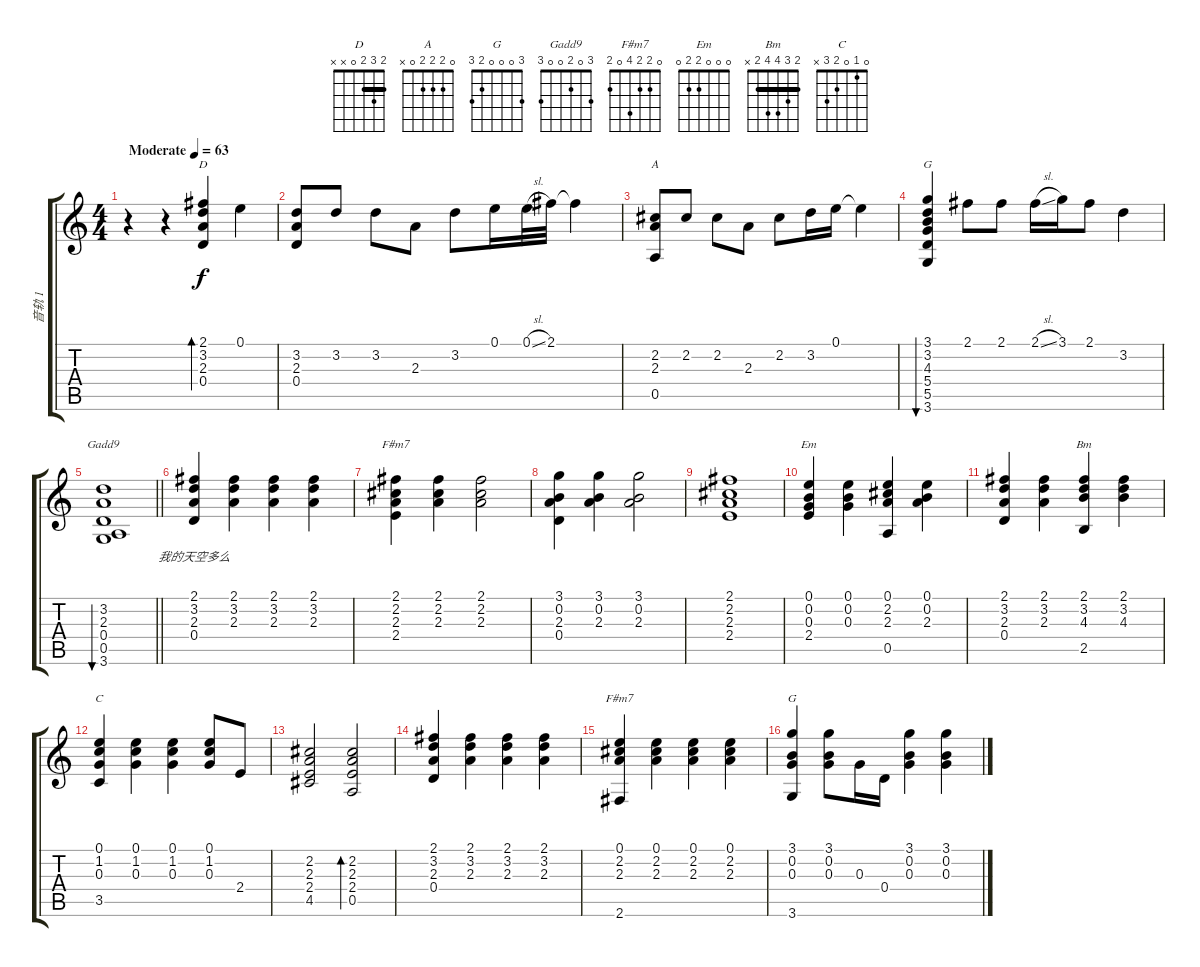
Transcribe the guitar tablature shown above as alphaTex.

\track ("音轨 1" "音轨 1") {instrument acousticguitarsteel}
\staff {score tabs}
\tuning (E4 B3 G3 D3 A2 E2) {hide}
\chord ("D" 2 3 2 0 x x) {barre 2}
\chord ("A" 0 2 2 2 0 x)
\chord ("G" 3 3 4 5 5 3) {barre 3}
\chord ("Gadd9" 3 0 2 0 0 3)
\chord ("F#m7" 2 2 2 2 4 2) {barre 2}
\chord ("Em" 0 0 0 2 2 0)
\chord ("Bm" 2 3 4 4 2 x) {barre 2}
\chord ("C" 0 1 0 2 3 x)
\chord ("F#m7" 0 2 2 4 0 2)
\chord ("G" 3 0 0 0 2 3)
\ts (4 4)
\tempo (63 "Moderate")
\clef g2
\ks c
r.4{txt "" dy f instrument acousticguitarsteel} r.4 (2.1 3.2 2.3 0.4).4{bd 120 ch "D" lyrics (0 "") lyrics (1 "") lyrics (2 "") lyrics (3 "") lyrics (4 "")} 0.1.4{lyrics (0 "") lyrics (1 "") lyrics (2 "") lyrics (3 "") lyrics (4 "")} |
(3.2 2.3 0.4).8{lyrics (0 "") lyrics (1 "") lyrics (2 "") lyrics (3 "") lyrics (4 "")} 3.2.8{lyrics (0 "") lyrics (1 "") lyrics (2 "") lyrics (3 "") lyrics (4 "")} 3.2.8{lyrics (0 "") lyrics (1 "") lyrics (2 "") lyrics (3 "") lyrics (4 "")} 2.3.8{lyrics (0 "") lyrics (1 "") lyrics (2 "") lyrics (3 "") lyrics (4 "")} 3.2.8{lyrics (0 "") lyrics (1 "") lyrics (2 "") lyrics (3 "") lyrics (4 "")} 0.1.16{lyrics (0 "") lyrics (1 "") lyrics (2 "") lyrics (3 "") lyrics (4 "")} 0.1{sl}.32{lyrics (0 "") lyrics (1 "") lyrics (2 "") lyrics (3 "") lyrics (4 "")} 2.1.32{lyrics (0 "") lyrics (1 "") lyrics (2 "") lyrics (3 "") lyrics (4 "")} 2.1{t}.4{lyrics (0 "") lyrics (1 "") lyrics (2 "") lyrics (3 "") lyrics (4 "")} |
(2.2 2.3 0.5).8{ch "A" lyrics (0 "") lyrics (1 "") lyrics (2 "") lyrics (3 "") lyrics (4 "")} 2.2.8{lyrics (0 "") lyrics (1 "") lyrics (2 "") lyrics (3 "") lyrics (4 "")} 2.2.8{lyrics (0 "") lyrics (1 "") lyrics (2 "") lyrics (3 "") lyrics (4 "")} 2.3.8{lyrics (0 "") lyrics (1 "") lyrics (2 "") lyrics (3 "") lyrics (4 "")} 2.2.8{lyrics (0 "") lyrics (1 "") lyrics (2 "") lyrics (3 "") lyrics (4 "")} 3.2.16{lyrics (0 "") lyrics (1 "") lyrics (2 "") lyrics (3 "") lyrics (4 "")} 0.1.16{lyrics (0 "") lyrics (1 "") lyrics (2 "") lyrics (3 "") lyrics (4 "")} 0.1{t}.4{lyrics (0 "") lyrics (1 "") lyrics (2 "") lyrics (3 "") lyrics (4 "")} |
(3.1 3.2 4.3 5.4 5.5 3.6).4{bu 120 ch "G" lyrics (0 "") lyrics (1 "") lyrics (2 "") lyrics (3 "") lyrics (4 "")} 2.1.8{lyrics (0 "") lyrics (1 "") lyrics (2 "") lyrics (3 "") lyrics (4 "")} 2.1.8{lyrics (0 "") lyrics (1 "") lyrics (2 "") lyrics (3 "") lyrics (4 "")} 2.1{sl}.16{lyrics (0 "") lyrics (1 "") lyrics (2 "") lyrics (3 "") lyrics (4 "")} 3.1.16{lyrics (0 "") lyrics (1 "") lyrics (2 "") lyrics (3 "") lyrics (4 "")} 2.1.8{lyrics (0 "") lyrics (1 "") lyrics (2 "") lyrics (3 "") lyrics (4 "")} 3.2.4{lyrics (0 "") lyrics (1 "") lyrics (2 "") lyrics (3 "") lyrics (4 "")} |
\barLineRight lightlight
(3.2 2.3 0.4 0.5 3.6).1{bu 240 ch "Gadd9" lyrics (0 "") lyrics (1 "") lyrics (2 "") lyrics (3 "") lyrics (4 "")} |
(2.1 3.2 2.3 0.4).4{lyrics (0 "我的天空多么") lyrics (1 "") lyrics (2 "") lyrics (3 "") lyrics (4 "")} (2.1 3.2 2.3).4{lyrics (0 "") lyrics (1 "") lyrics (2 "") lyrics (3 "") lyrics (4 "")} (2.1 3.2 2.3).4{lyrics (0 "") lyrics (1 "") lyrics (2 "") lyrics (3 "") lyrics (4 "")} (2.1 3.2 2.3).4{lyrics (0 "") lyrics (1 "") lyrics (2 "") lyrics (3 "") lyrics (4 "")} |
(2.1 2.2 2.3 2.4).4{ch "F#m7" lyrics (0 "") lyrics (1 "") lyrics (2 "") lyrics (3 "") lyrics (4 "")} (2.1 2.2 2.3).4{lyrics (0 "") lyrics (1 "") lyrics (2 "") lyrics (3 "") lyrics (4 "")} (2.1 2.2 2.3).2{lyrics (0 "") lyrics (1 "") lyrics (2 "") lyrics (3 "") lyrics (4 "")} |
(3.1 0.2 2.3 0.4).4{lyrics (0 "") lyrics (1 "") lyrics (2 "") lyrics (3 "") lyrics (4 "")} (3.1 0.2 2.3).4{lyrics (0 "") lyrics (1 "") lyrics (2 "") lyrics (3 "") lyrics (4 "")} (3.1 0.2 2.3).2{lyrics (0 "") lyrics (1 "") lyrics (2 "") lyrics (3 "") lyrics (4 "")} |
(2.1 2.2 2.3 2.4).1{lyrics (0 "") lyrics (1 "") lyrics (2 "") lyrics (3 "") lyrics (4 "")} |
(0.1 0.2 0.3 2.4).4{ch "Em" lyrics (0 "") lyrics (1 "") lyrics (2 "") lyrics (3 "") lyrics (4 "")} (0.1 0.2 0.3).4{lyrics (0 "") lyrics (1 "") lyrics (2 "") lyrics (3 "") lyrics (4 "")} (0.1 2.2 2.3 0.5).4{lyrics (0 "") lyrics (1 "") lyrics (2 "") lyrics (3 "") lyrics (4 "")} (0.1 0.2 2.3).4{lyrics (0 "") lyrics (1 "") lyrics (2 "") lyrics (3 "") lyrics (4 "")} |
(2.1 3.2 2.3 0.4).4{lyrics (0 "") lyrics (1 "") lyrics (2 "") lyrics (3 "") lyrics (4 "")} (2.1 3.2 2.3).4{lyrics (0 "") lyrics (1 "") lyrics (2 "") lyrics (3 "") lyrics (4 "")} (2.1 3.2 4.3 2.5).4{ch "Bm" lyrics (0 "") lyrics (1 "") lyrics (2 "") lyrics (3 "") lyrics (4 "")} (2.1 3.2 4.3).4{lyrics (0 "") lyrics (1 "") lyrics (2 "") lyrics (3 "") lyrics (4 "")} |
(0.1 1.2 0.3 3.5).4{ch "C" lyrics (0 "") lyrics (1 "") lyrics (2 "") lyrics (3 "") lyrics (4 "")} (0.1 1.2 0.3).4{lyrics (0 "") lyrics (1 "") lyrics (2 "") lyrics (3 "") lyrics (4 "")} (0.1 1.2 0.3).4{lyrics (0 "") lyrics (1 "") lyrics (2 "") lyrics (3 "") lyrics (4 "")} (0.1 1.2 0.3).8{lyrics (0 "") lyrics (1 "") lyrics (2 "") lyrics (3 "") lyrics (4 "")} 2.4.8{lyrics (0 "") lyrics (1 "") lyrics (2 "") lyrics (3 "") lyrics (4 "")} |
(2.2 2.3 2.4 4.5).2{lyrics (0 "") lyrics (1 "") lyrics (2 "") lyrics (3 "") lyrics (4 "")} (2.2 2.3 2.4 0.5).2{bd 120 lyrics (0 "") lyrics (1 "") lyrics (2 "") lyrics (3 "") lyrics (4 "")} |
(2.1 3.2 2.3 0.4).4{lyrics (0 "") lyrics (1 "") lyrics (2 "") lyrics (3 "") lyrics (4 "")} (2.1 3.2 2.3).4{lyrics (0 "") lyrics (1 "") lyrics (2 "") lyrics (3 "") lyrics (4 "")} (2.1 3.2 2.3).4{lyrics (0 "") lyrics (1 "") lyrics (2 "") lyrics (3 "") lyrics (4 "")} (2.1 3.2 2.3).4{lyrics (0 "") lyrics (1 "") lyrics (2 "") lyrics (3 "") lyrics (4 "")} |
(0.1 2.2 2.3 2.6).4{ch "F#m7" lyrics (0 "") lyrics (1 "") lyrics (2 "") lyrics (3 "") lyrics (4 "")} (0.1 2.2 2.3).4{lyrics (0 "") lyrics (1 "") lyrics (2 "") lyrics (3 "") lyrics (4 "")} (0.1 2.2 2.3).4{lyrics (0 "") lyrics (1 "") lyrics (2 "") lyrics (3 "") lyrics (4 "")} (0.1 2.2 2.3).4{lyrics (0 "") lyrics (1 "") lyrics (2 "") lyrics (3 "") lyrics (4 "")} |
(3.1 0.2 0.3 3.6).4{ch "G" lyrics (0 "") lyrics (1 "") lyrics (2 "") lyrics (3 "") lyrics (4 "")} (3.1 0.2 0.3).8{lyrics (0 "") lyrics (1 "") lyrics (2 "") lyrics (3 "") lyrics (4 "")} 0.3.16{lyrics (0 "") lyrics (1 "") lyrics (2 "") lyrics (3 "") lyrics (4 "")} 0.4.16{lyrics (0 "") lyrics (1 "") lyrics (2 "") lyrics (3 "") lyrics (4 "")} (3.1 0.2 0.3).4{lyrics (0 "") lyrics (1 "") lyrics (2 "") lyrics (3 "") lyrics (4 "")} (3.1 0.2 0.3).4{lyrics (0 "") lyrics (1 "") lyrics (2 "") lyrics (3 "") lyrics (4 "")}
